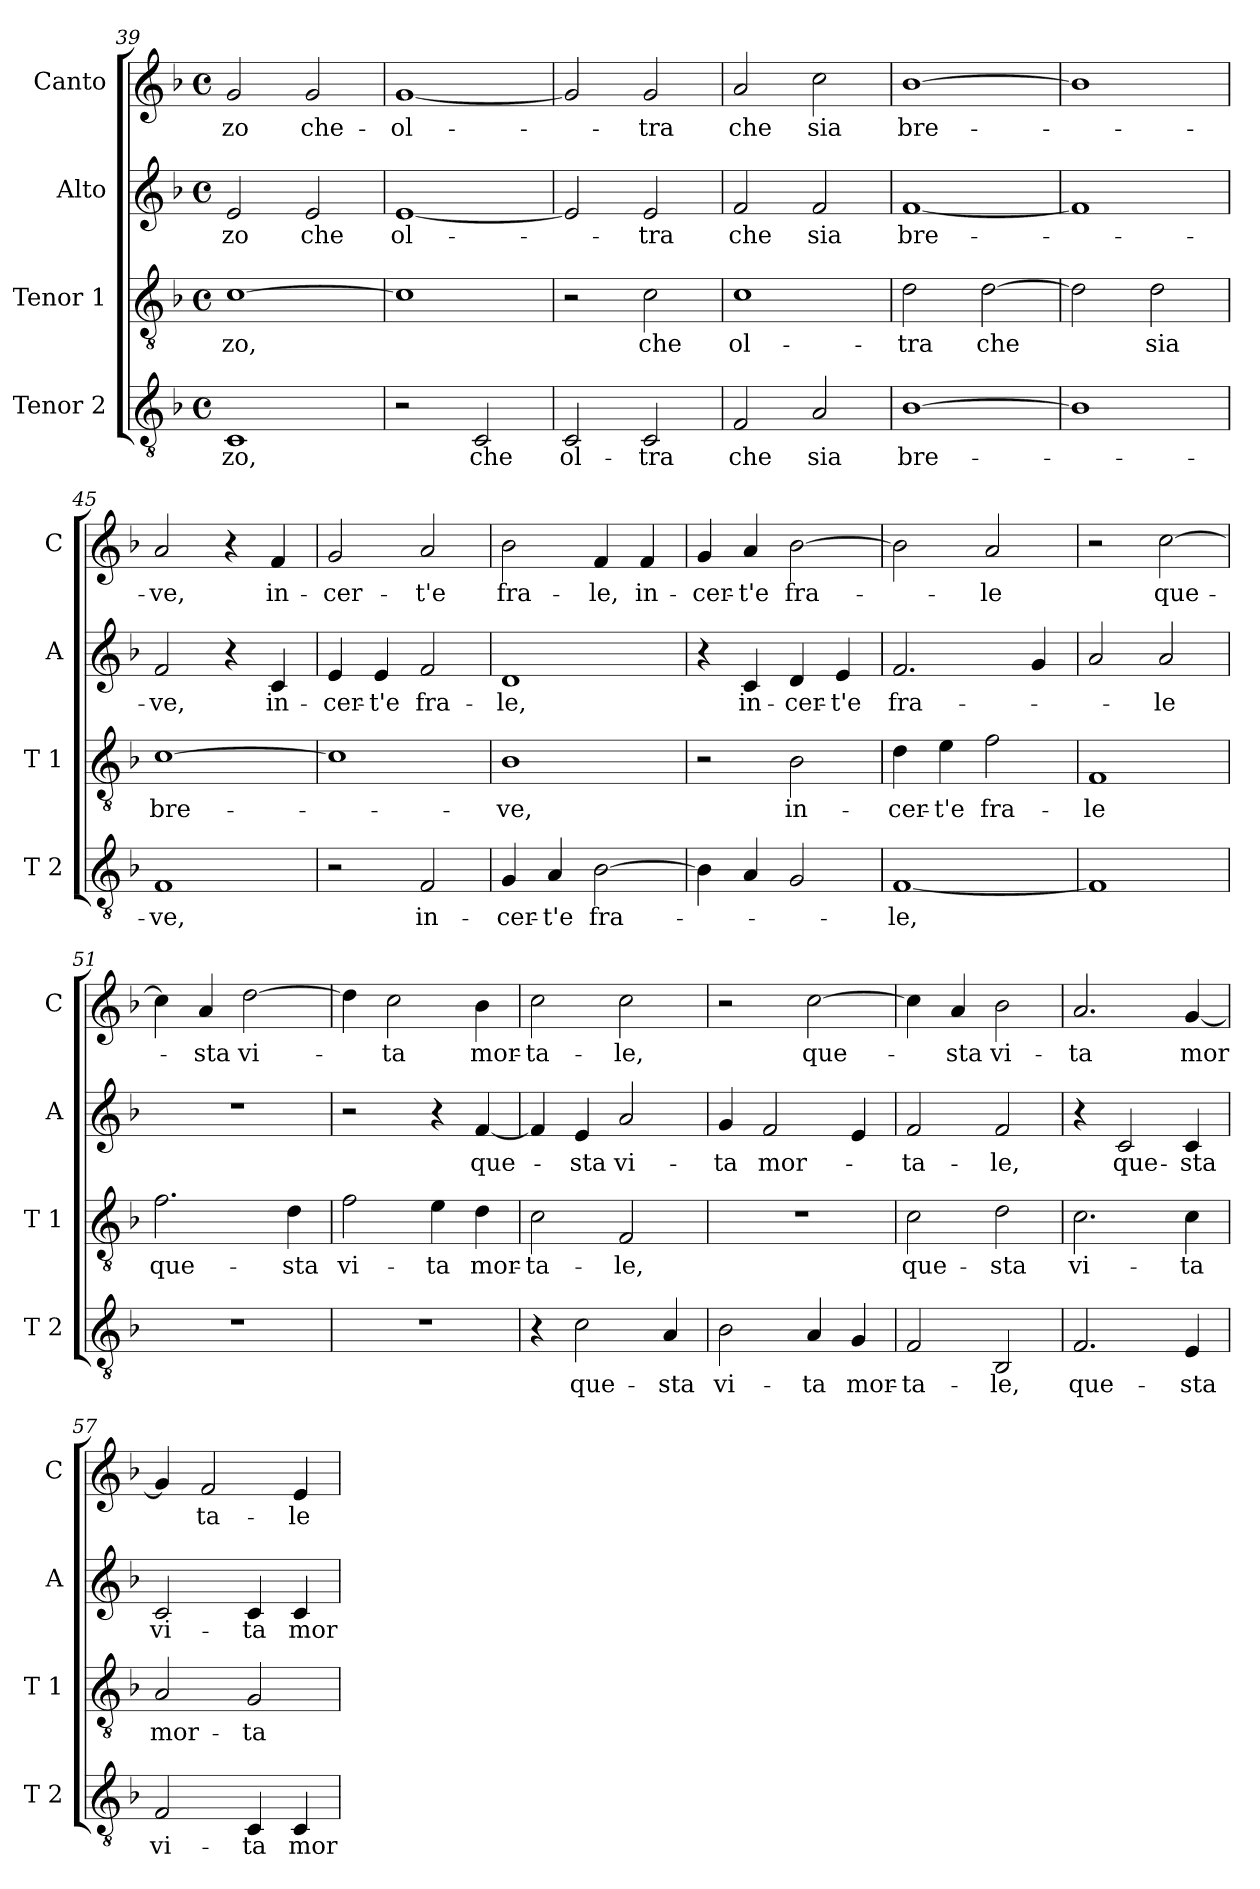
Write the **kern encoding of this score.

**kern	**text	**kern	**text	**kern	**text	**kern	**text
*part4	*part4	*part3	*part3	*part2	*part2	*part1	*part1
*staff4	*staff4	*staff3	*staff3	*staff2	*staff2	*staff1	*staff1
*I"Tenor 2	*	*I"Tenor 1	*	*I"Alto	*	*I"Canto	*
*I'T 2	*	*I'T 1	*	*I'A	*	*I'C	*
*clefGv2	*	*clefGv2	*	*clefG2	*	*clefG2	*
*k[b-]	*	*k[b-]	*	*k[b-]	*	*k[b-]	*
*F:	*	*F:	*	*F:	*	*F:	*
*M4/4	*	*M4/4	*	*M4/4	*	*M4/4	*
*met(c)	*	*met(c)	*	*met(c)	*	*met(c)	*
=39	=39	=39	=39	=39	=39	=39	=39
!	!LO:LY:b	!	!LO:LY:b	!	!LO:LY:b	!	!LO:LY:b
1C	-zo,	[1c	-zo,	2e/	-zo	2g/	-zo
!	!	!	!	!	!LO:LY:b	!	!LO:LY:b
.	.	.	.	2e/	che	2g/	che-
!!LO:LB:g=z
=40	=40	=40	=40	=40	=40	=40	=40
!	!	!	!	!	!LO:LY:b	!	!LO:LY:b
2r	.	1c]	.	[1e	ol-	[1g	-ol-
!	!LO:LY:b	!	!	!	!	!	!
2C/	che	.	.	.	.	.	.
=41	=41	=41	=41	=41	=41	=41	=41
!	!LO:LY:b	!	!	!	!	!	!
2C/	ol-	2r	.	2e/]	.	2g/]	.
!	!LO:LY:b	!	!LO:LY:b	!	!LO:LY:b	!	!LO:LY:b
2C/	-tra	2c\	che	2e/	-tra	2g/	-tra
=42	=42	=42	=42	=42	=42	=42	=42
!	!LO:LY:b	!	!LO:LY:b	!	!LO:LY:b	!	!LO:LY:b
2F/	che	1c	ol-	2f/	che	2a/	che
!	!LO:LY:b	!	!	!	!LO:LY:b	!	!LO:LY:b
2A/	sia	.	.	2f/	sia	2cc\	sia
=43	=43	=43	=43	=43	=43	=43	=43
!	!LO:LY:b	!	!LO:LY:b	!	!LO:LY:b	!	!LO:LY:b
[1B-	bre-	2d\	-tra	[1f	bre-	[1b-	bre-
!	!	!	!LO:LY:b	!	!	!	!
.	.	[2d\	che	.	.	.	.
=44	=44	=44	=44	=44	=44	=44	=44
1B-]	.	2d\]	.	1f]	.	1b-]	.
!	!	!	!LO:LY:b	!	!	!	!
.	.	2d\	sia	.	.	.	.
=45	=45	=45	=45	=45	=45	=45	=45
!	!LO:LY:b	!	!LO:LY:b	!	!LO:LY:b	!	!LO:LY:b
1F	-ve,	[1c	bre-	2f/	-ve,	2a/	-ve,
.	.	.	.	4r	.	4r	.
!	!	!	!	!	!LO:LY:b	!	!LO:LY:b
.	.	.	.	4c/	in-	4f/	in-
!!LO:PB:g=z
=46	=46	=46	=46	=46	=46	=46	=46
!	!	!	!	!	!LO:LY:b	!	!LO:LY:b
2r	.	1c]	.	4e/	-cer-	2g/	-cer-
!	!	!	!	!	!LO:LY:b	!	!
.	.	.	.	4e/	-t'e	.	.
!	!LO:LY:b	!	!	!	!LO:LY:b	!	!LO:LY:b
2F/	in-	.	.	2f/	fra-	2a/	-t'e
=47	=47	=47	=47	=47	=47	=47	=47
!	!LO:LY:b	!	!LO:LY:b	!	!LO:LY:b	!	!LO:LY:b
4G/	-cer-	1B-	-ve,	1d	-le,	2b-\	fra-
!	!LO:LY:b	!	!	!	!	!	!
4A/	-t'e	.	.	.	.	.	.
!	!LO:LY:b	!	!	!	!	!	!LO:LY:b
[2B-\	fra-	.	.	.	.	4f/	-le,
!	!	!	!	!	!	!	!LO:LY:b
.	.	.	.	.	.	4f/	in-
=48	=48	=48	=48	=48	=48	=48	=48
!	!	!	!	!	!	!	!LO:LY:b
4B-\]	.	2r	.	4r	.	4g/	-cer-
!	!	!	!	!	!LO:LY:b	!	!LO:LY:b
4A/	.	.	.	4c/	in-	4a/	-t'e
!	!	!	!LO:LY:b	!	!LO:LY:b	!	!LO:LY:b
2G/	.	2B-\	in-	4d/	-cer-	[2b-\	fra-
!	!	!	!	!	!LO:LY:b	!	!
.	.	.	.	4e/	-t'e	.	.
=49	=49	=49	=49	=49	=49	=49	=49
!	!LO:LY:b	!	!LO:LY:b	!	!LO:LY:b	!	!
[1F	-le,	4d\	-cer-	2.f/	fra-	2b-\]	.
!	!	!	!LO:LY:b	!	!	!	!
.	.	4e\	-t'e	.	.	.	.
!	!	!	!LO:LY:b	!	!	!	!LO:LY:b
.	.	2f\	fra-	.	.	2a/	-le
.	.	.	.	4g/	.	.	.
=50	=50	=50	=50	=50	=50	=50	=50
!	!	!	!LO:LY:b	!	!	!	!
1F]	.	1F	-le	2a/	.	2r	.
!	!	!	!	!	!LO:LY:b	!	!LO:LY:b
.	.	.	.	2a/	-le	[2cc\	que-
=51	=51	=51	=51	=51	=51	=51	=51
!	!	!	!LO:LY:b	!	!	!	!
1r	.	2.f\	que-	1r	.	4cc\]	.
!	!	!	!	!	!	!	!LO:LY:b
.	.	.	.	.	.	4a/	-sta
!	!	!	!	!	!	!	!LO:LY:b
.	.	.	.	.	.	[2dd\	vi-
!	!	!	!LO:LY:b	!	!	!	!
.	.	4d\	-sta	.	.	.	.
!!LO:LB:g=z
=52	=52	=52	=52	=52	=52	=52	=52
!	!	!	!LO:LY:b	!	!	!	!
1r	.	2f\	vi-	2r	.	4dd\]	.
!	!	!	!	!	!	!	!LO:LY:b
.	.	.	.	.	.	2cc\	-ta
!	!	!	!LO:LY:b	!	!	!	!
.	.	4e\	-ta	4r	.	.	.
!	!	!	!LO:LY:b	!	!LO:LY:b	!	!LO:LY:b
.	.	4d\	mor-	[4f/	que-	4b-\	mor-
=53	=53	=53	=53	=53	=53	=53	=53
!	!	!	!LO:LY:b	!	!	!	!LO:LY:b
4r	.	2c\	-ta-	4f/]	.	2cc\	-ta-
!	!LO:LY:b	!	!	!	!LO:LY:b	!	!
2c\	que-	.	.	4e/	-sta	.	.
!	!	!	!LO:LY:b	!	!LO:LY:b	!	!LO:LY:b
.	.	2F/	-le,	2a/	vi-	2cc\	-le,
!	!LO:LY:b	!	!	!	!	!	!
4A/	-sta	.	.	.	.	.	.
=54	=54	=54	=54	=54	=54	=54	=54
!	!LO:LY:b	!	!	!	!LO:LY:b	!	!
2B-\	vi-	1r	.	4g/	-ta	2r	.
!	!	!	!	!	!LO:LY:b	!	!
.	.	.	.	2f/	mor-	.	.
!	!LO:LY:b	!	!	!	!	!	!LO:LY:b
4A/	-ta	.	.	.	.	[2cc\	que-
!	!LO:LY:b	!	!	!	!	!	!
4G/	mor-	.	.	4e/	.	.	.
=55	=55	=55	=55	=55	=55	=55	=55
!	!LO:LY:b	!	!LO:LY:b	!	!LO:LY:b	!	!
2F/	-ta-	2c\	que-	2f/	-ta-	4cc\]	.
!	!	!	!	!	!	!	!LO:LY:b
.	.	.	.	.	.	4a/	-sta
!	!LO:LY:b	!	!LO:LY:b	!	!LO:LY:b	!	!LO:LY:b
2BB-/	-le,	2d\	-sta	2f/	-le,	2b-\	vi-
=56	=56	=56	=56	=56	=56	=56	=56
!	!LO:LY:b	!	!LO:LY:b	!	!	!	!LO:LY:b
2.F/	que-	2.c\	vi-	4r	.	2.a/	-ta
!	!	!	!	!	!LO:LY:b	!	!
.	.	.	.	2c/	que-	.	.
!	!LO:LY:b	!	!LO:LY:b	!	!LO:LY:b	!	!LO:LY:b
4E/	-sta	4c\	-ta	4c/	-sta	[4g/	mor
=57	=57	=57	=57	=57	=57	=57	=57
!	!LO:LY:b	!	!LO:LY:b	!	!LO:LY:b	!	!
2F/	vi-	2A/	mor-	2c/	vi-	4g/]	.
!	!	!	!	!	!	!	!LO:LY:b
.	.	.	.	.	.	2f/	ta-
!	!LO:LY:b	!	!LO:LY:b	!	!LO:LY:b	!	!
4C/	-ta	2G/	-ta-	4c/	-ta	.	.
!	!LO:LY:b	!	!	!	!LO:LY:b	!	!LO:LY:b
4C/	mor-	.	.	4c/	mor-	4e/	-le
=	=	=	=	=	=	=	=
*-	*-	*-	*-	*-	*-	*-	*-
